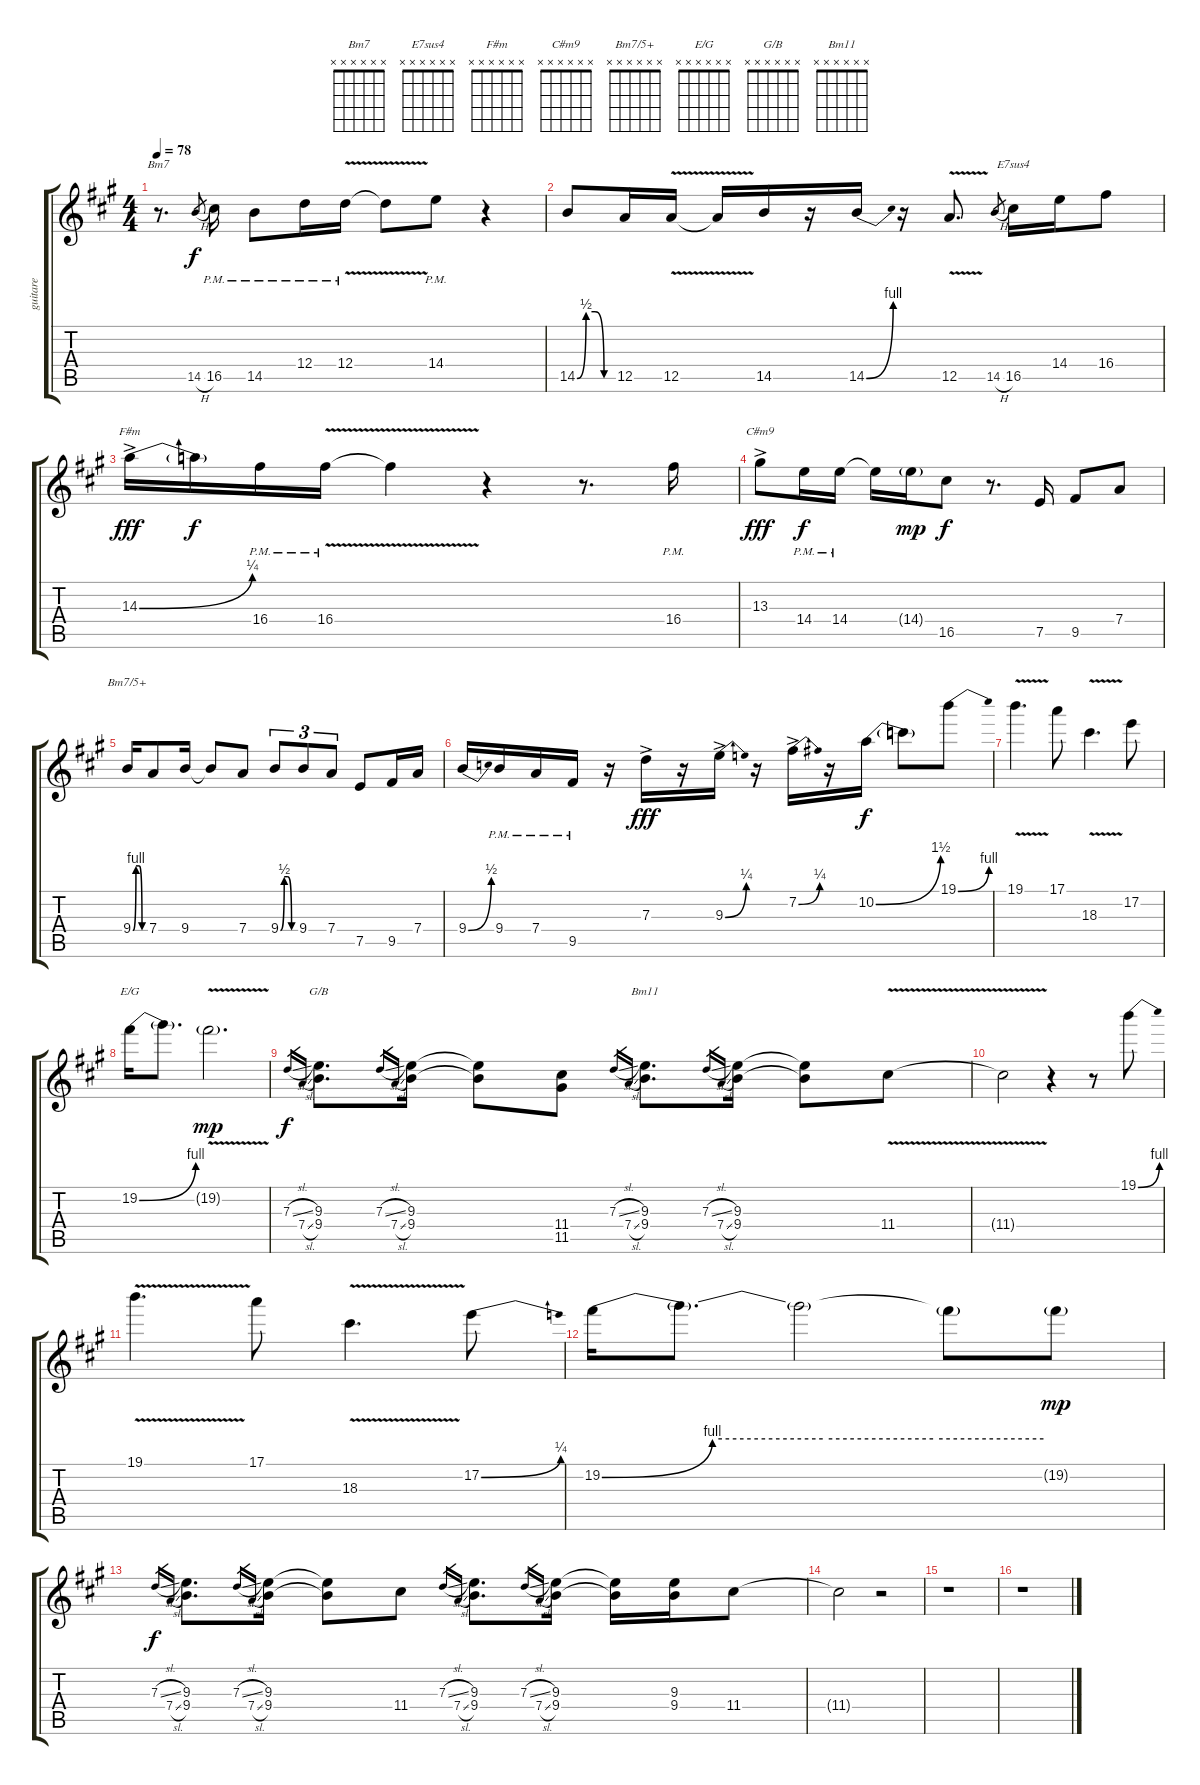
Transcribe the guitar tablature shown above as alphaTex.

\track ("guitare" "guitare") {instrument overdrivenguitar}
\staff {score tabs}
\tuning (E4 B3 G3 D3 A2 E2) {hide}
\chord ("Bm7" x x x x x x)
\chord ("E7sus4" x x x x x x)
\chord ("F#m" x x x x x x)
\chord ("C#m9" x x x x x x)
\chord ("Bm7/5+" x x x x x x)
\chord ("E/G" x x x x x x)
\chord ("G/B" x x x x x x)
\chord ("Bm11" x x x x x x)
\ts (4 4)
\tempo 78
\clef g2
\ks f#minor
r.8{d ch "Bm7" dy fff} 14.5{h}.8{gr dy f} 16.5{pm}.16 14.5{pm}.8 12.4{pm}.16 12.4{v pm}.16 12.4{t}.8 14.4{pm}.8 r.4 |
14.5{be (custom 0 0 15 2 30 2 45 0 60 0)}.8 12.5.16 12.5{v}.16 12.5{t}.16 14.5.16 r.16 14.5{be (bend 0 0 60 4)}.16 r.16 12.5{v}.8{d} 14.5{h}.8{gr} 16.5.16{ch "E7sus4"} 14.4.16 16.4.8 |
14.3{be (bend 0 0 60 1) ac}.16{ch "F#m" dy fff} 14.3{t}.16{dy f} 16.4{pm}.16 16.4{v pm}.16 16.4{t}.4 r.4 r.8{d} 16.4{pm}.16 |
13.3{ac}.8{ch "C#m9" dy fff} 14.4{pm}.16{dy f} 14.4{pm}.16 14.4{t}.16 14.4{g}.16{dy mp} 16.5.8{dy f} r.8{d} 7.5.16 9.5.8 7.4.8 |
9.4{be (custom 0 0 15 4 30 4 45 0 60 0)}.16{ch "Bm7/5+"} 7.4.8 9.4.16 9.4{t}.8 7.4.8 9.4{be (custom 0 0 15 2 30 2 45 0 60 0)}.8{tu (3 2)} 9.4.8{tu (3 2)} 7.4.8{tu (3 2)} 7.5.8 9.5.16 7.4.16 |
9.4{be (bend 0 0 60 2)}.16 9.4{pm}.16 7.4{pm}.16 9.5{pm}.16 r.16 7.3{ac}.16{dy fff} r.16 9.3{be (bend 0 0 60 1) ac}.16 r.16 7.2{be (bend 0 0 60 1) ac}.16 r.16 10.2{be (bend 0 0 60 6)}.16{dy f} 10.2{t}.8 19.1{be (bend 0 0 60 4)}.8 |
19.1{v}.4{d} 17.1.8 18.3{v}.4{d} 17.2.8 |
19.2{be (bend 0 0 60 4)}.16{ch "E/G"} 19.2{t}.8{d} 19.2{v g}.2{d dy mp} |
7.3{sl}.16{gr dy f} 7.4{sl}.16{gr} (9.3 9.4).8{d ch "G/B"} 7.3{sl}.16{gr} 7.4{sl}.16{gr} (9.3 9.4).16 (9.3{t} 9.4{t}).8 (11.4 11.5).8 7.3{sl}.16{gr} 7.4{sl}.16{gr} (9.3 9.4).8{d ch "Bm11"} 7.3{sl}.16{gr} 7.4{sl}.16{gr} (9.3 9.4).16 (9.3{t} 9.4{t}).8 11.4{v}.8 |
11.4{t}.2 r.4 r.8 19.1{be (bend 0 0 60 4)}.8 |
19.1{v}.4{d} 17.1.8 18.3{v}.4{d} 17.2{be (bend 0 0 60 1)}.8 |
19.2{be (custom 0 0 15 4 30 4 45 4 60 4)}.16 19.2{t}.8{d} 19.2{t}.2 19.2{t}.8 19.2{g}.8{dy mp} |
7.3{sl}.16{gr dy f} 7.4{sl}.16{gr} (9.3 9.4).8{d} 7.3{sl}.16{gr} 7.4{sl}.16{gr} (9.3 9.4).16 (9.3{t} 9.4{t}).8 11.4.8 7.3{sl}.16{gr} 7.4{sl}.16{gr} (9.3 9.4).8{d} 7.3{sl}.16{gr} 7.4{sl}.16{gr} (9.3 9.4).16 (9.3{t} 9.4{t}).16 (9.3 9.4).16 11.4.8 |
11.4{t}.2 r.2 |
r.1 |
r.1
